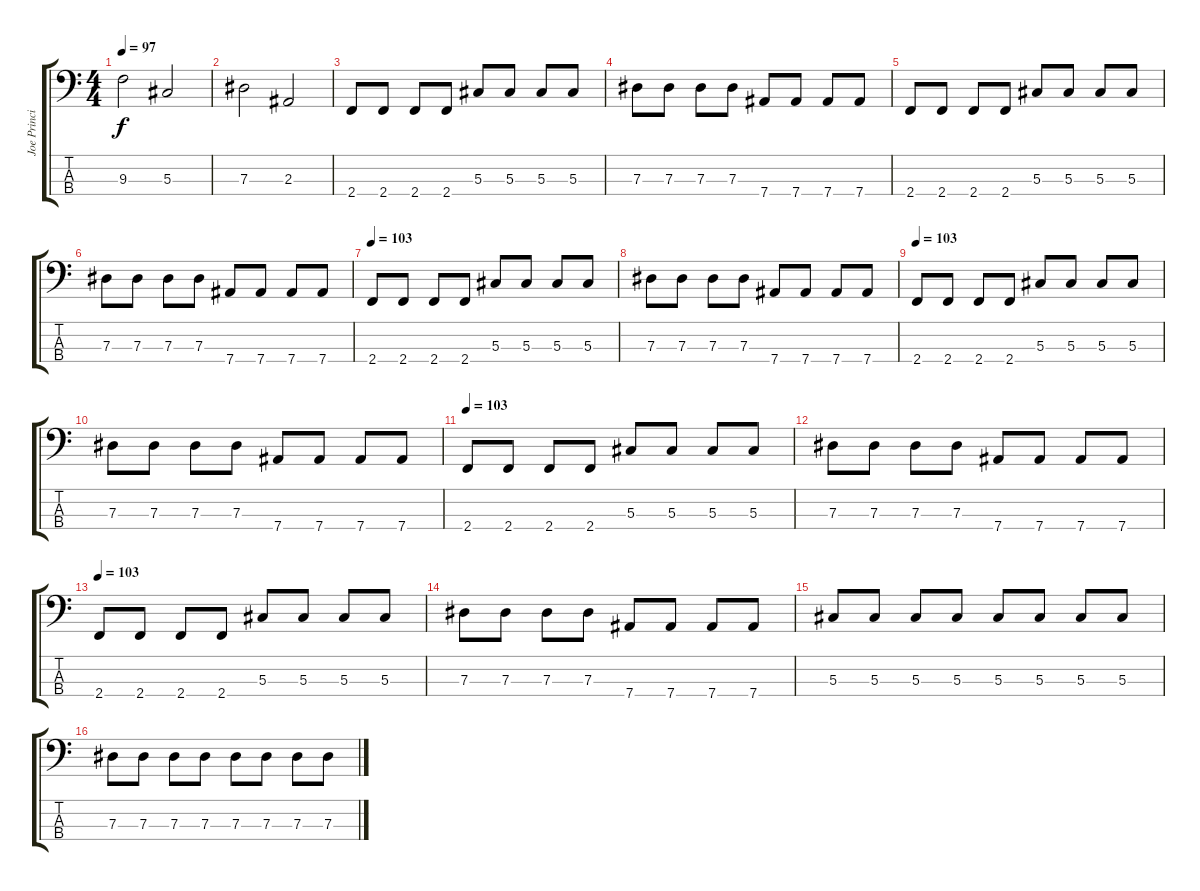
\track ("Joe Principe (Bass)" "Joe Princi") {instrument electricbasspick}
\staff {score tabs}
\tuning (Gb2 Db2 Ab1 Eb1) {hide}
\ts (4 4)
\tempo 97
\clef f4
\ks c
9.3.2{dy f} 5.3.2 |
7.3.2 2.3.2 |
2.4.8 2.4.8 2.4.8 2.4.8 5.3.8 5.3.8 5.3.8 5.3.8 |
7.3.8 7.3.8 7.3.8 7.3.8 7.4.8 7.4.8 7.4.8 7.4.8 |
2.4.8 2.4.8 2.4.8 2.4.8 5.3.8 5.3.8 5.3.8 5.3.8 |
7.3.8 7.3.8 7.3.8 7.3.8 7.4.8 7.4.8 7.4.8 7.4.8 |
\tempo 103
2.4.8 2.4.8 2.4.8 2.4.8 5.3.8 5.3.8 5.3.8 5.3.8 |
7.3.8 7.3.8 7.3.8 7.3.8 7.4.8 7.4.8 7.4.8 7.4.8 |
\tempo 103
2.4.8 2.4.8 2.4.8 2.4.8 5.3.8 5.3.8 5.3.8 5.3.8 |
7.3.8 7.3.8 7.3.8 7.3.8 7.4.8 7.4.8 7.4.8 7.4.8 |
\tempo 103
2.4.8 2.4.8 2.4.8 2.4.8 5.3.8 5.3.8 5.3.8 5.3.8 |
7.3.8 7.3.8 7.3.8 7.3.8 7.4.8 7.4.8 7.4.8 7.4.8 |
\tempo 103
2.4.8 2.4.8 2.4.8 2.4.8 5.3.8 5.3.8 5.3.8 5.3.8 |
7.3.8 7.3.8 7.3.8 7.3.8 7.4.8 7.4.8 7.4.8 7.4.8 |
5.3.8 5.3.8 5.3.8 5.3.8 5.3.8 5.3.8 5.3.8 5.3.8 |
7.3.8 7.3.8 7.3.8 7.3.8 7.3.8 7.3.8 7.3.8 7.3.8
